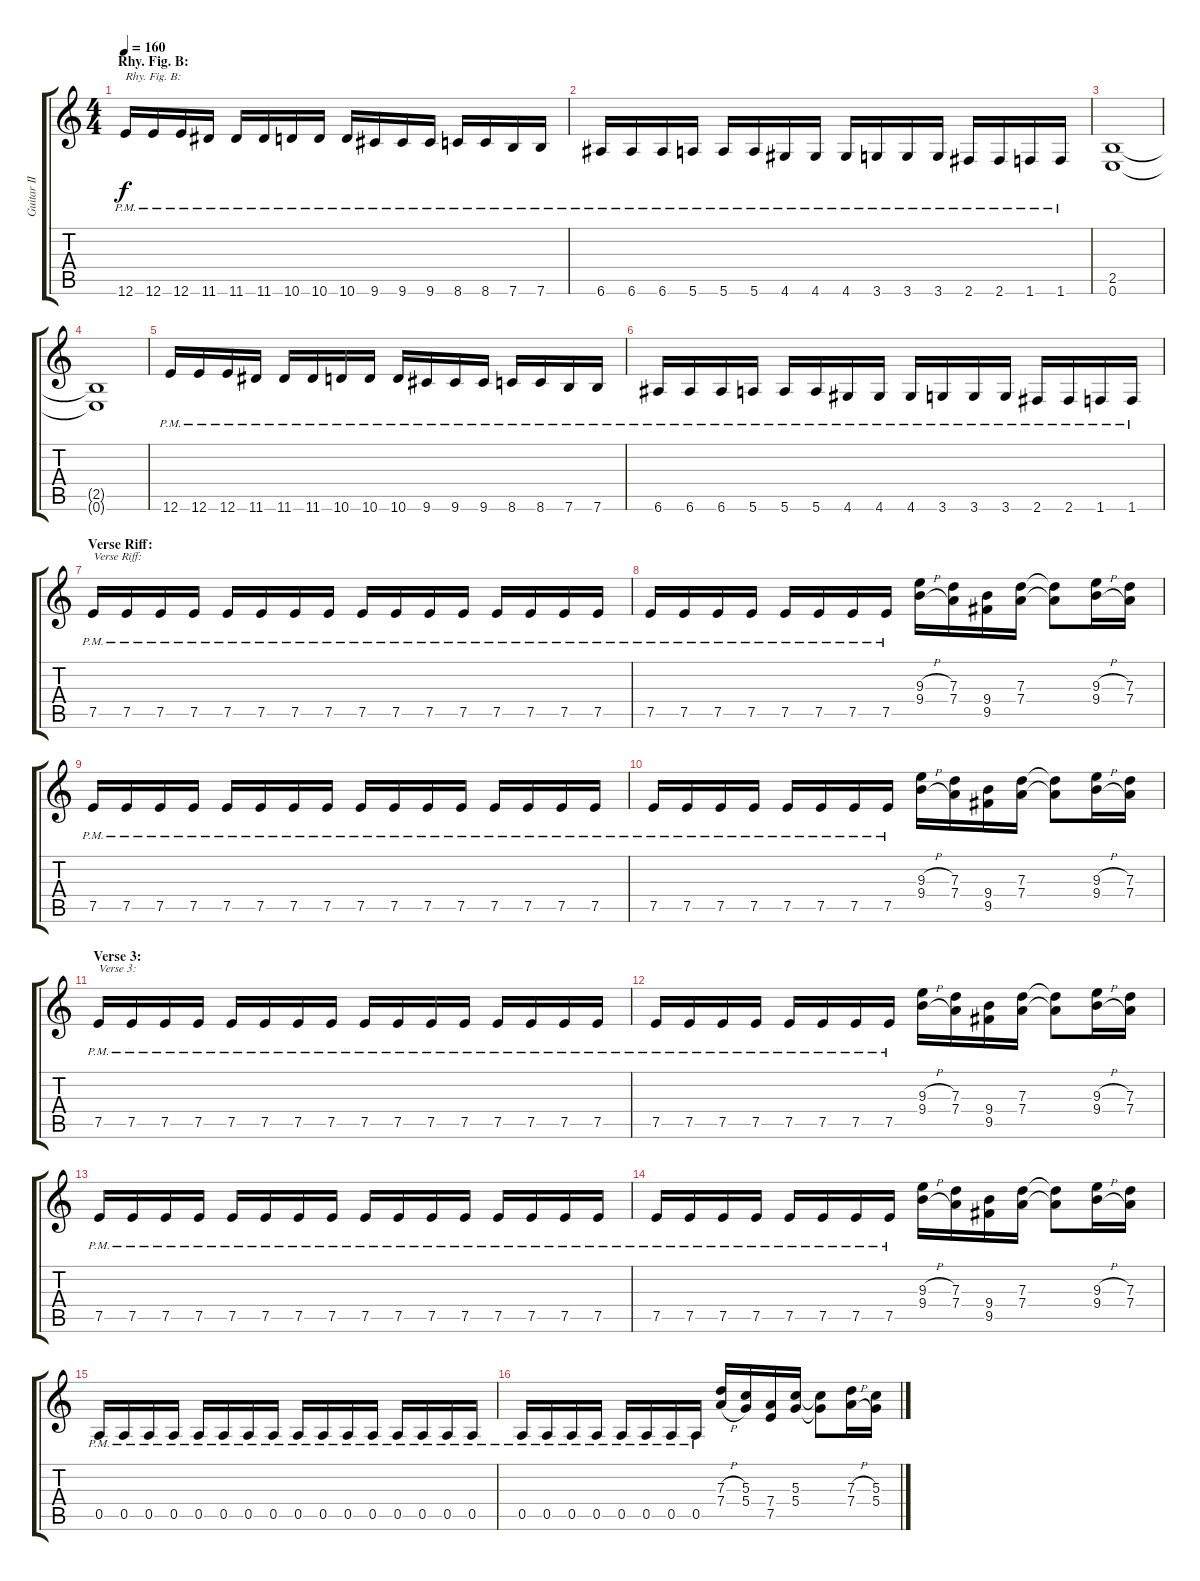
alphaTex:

\track ("Guitar II" "Guitar II") {instrument distortionguitar}
\staff {score tabs}
\tuning (E4 B3 G3 D3 A2 E2) {hide}
\ts (4 4)
\section ("" "Rhy. Fig. B:")
\tempo 160
\clef g2
\ks c
12.6{pm}.16{txt "Rhy. Fig. B:" dy f} 12.6{pm}.16 12.6{pm}.16 11.6{pm}.16 11.6{pm}.16 11.6{pm}.16 10.6{pm}.16 10.6{pm}.16 10.6{pm}.16 9.6{pm}.16 9.6{pm}.16 9.6{pm}.16 8.6{pm}.16 8.6{pm}.16 7.6{pm}.16 7.6{pm}.16 |
6.6{pm}.16 6.6{pm}.16 6.6{pm}.16 5.6{pm}.16 5.6{pm}.16 5.6{pm}.16 4.6{pm}.16 4.6{pm}.16 4.6{pm}.16 3.6{pm}.16 3.6{pm}.16 3.6{pm}.16 2.6{pm}.16 2.6{pm}.16 1.6{pm}.16 1.6{pm}.16 |
(2.5 0.6).1 |
(2.5{t} 0.6{t}).1 |
12.6{pm}.16 12.6{pm}.16 12.6{pm}.16 11.6{pm}.16 11.6{pm}.16 11.6{pm}.16 10.6{pm}.16 10.6{pm}.16 10.6{pm}.16 9.6{pm}.16 9.6{pm}.16 9.6{pm}.16 8.6{pm}.16 8.6{pm}.16 7.6{pm}.16 7.6{pm}.16 |
6.6{pm}.16 6.6{pm}.16 6.6{pm}.16 5.6{pm}.16 5.6{pm}.16 5.6{pm}.16 4.6{pm}.16 4.6{pm}.16 4.6{pm}.16 3.6{pm}.16 3.6{pm}.16 3.6{pm}.16 2.6{pm}.16 2.6{pm}.16 1.6{pm}.16 1.6{pm}.16 |
\section ("" "Verse Riff:")
7.5{pm}.16{txt "Verse Riff:"} 7.5{pm}.16 7.5{pm}.16 7.5{pm}.16 7.5{pm}.16 7.5{pm}.16 7.5{pm}.16 7.5{pm}.16 7.5{pm}.16 7.5{pm}.16 7.5{pm}.16 7.5{pm}.16 7.5{pm}.16 7.5{pm}.16 7.5{pm}.16 7.5{pm}.16 |
7.5{pm}.16 7.5{pm}.16 7.5{pm}.16 7.5{pm}.16 7.5{pm}.16 7.5{pm}.16 7.5{pm}.16 7.5{pm}.16 (9.3{h} 9.4{h}).16 (7.3 7.4).16 (9.4 9.5).16 (7.3 7.4).16 (7.3{t} 7.4{t}).8 (9.3{h} 9.4{h}).16 (7.3 7.4).16 |
7.5{pm}.16 7.5{pm}.16 7.5{pm}.16 7.5{pm}.16 7.5{pm}.16 7.5{pm}.16 7.5{pm}.16 7.5{pm}.16 7.5{pm}.16 7.5{pm}.16 7.5{pm}.16 7.5{pm}.16 7.5{pm}.16 7.5{pm}.16 7.5{pm}.16 7.5{pm}.16 |
7.5{pm}.16 7.5{pm}.16 7.5{pm}.16 7.5{pm}.16 7.5{pm}.16 7.5{pm}.16 7.5{pm}.16 7.5{pm}.16 (9.3{h} 9.4{h}).16 (7.3 7.4).16 (9.4 9.5).16 (7.3 7.4).16 (7.3{t} 7.4{t}).8 (9.3{h} 9.4{h}).16 (7.3 7.4).16 |
\section ("" "Verse 3:")
7.5{pm}.16{txt "Verse 3:"} 7.5{pm}.16 7.5{pm}.16 7.5{pm}.16 7.5{pm}.16 7.5{pm}.16 7.5{pm}.16 7.5{pm}.16 7.5{pm}.16 7.5{pm}.16 7.5{pm}.16 7.5{pm}.16 7.5{pm}.16 7.5{pm}.16 7.5{pm}.16 7.5{pm}.16 |
7.5{pm}.16 7.5{pm}.16 7.5{pm}.16 7.5{pm}.16 7.5{pm}.16 7.5{pm}.16 7.5{pm}.16 7.5{pm}.16 (9.3{h} 9.4{h}).16 (7.3 7.4).16 (9.4 9.5).16 (7.3 7.4).16 (7.3{t} 7.4{t}).8 (9.3{h} 9.4{h}).16 (7.3 7.4).16 |
7.5{pm}.16 7.5{pm}.16 7.5{pm}.16 7.5{pm}.16 7.5{pm}.16 7.5{pm}.16 7.5{pm}.16 7.5{pm}.16 7.5{pm}.16 7.5{pm}.16 7.5{pm}.16 7.5{pm}.16 7.5{pm}.16 7.5{pm}.16 7.5{pm}.16 7.5{pm}.16 |
7.5{pm}.16 7.5{pm}.16 7.5{pm}.16 7.5{pm}.16 7.5{pm}.16 7.5{pm}.16 7.5{pm}.16 7.5{pm}.16 (9.3{h} 9.4{h}).16 (7.3 7.4).16 (9.4 9.5).16 (7.3 7.4).16 (7.3{t} 7.4{t}).8 (9.3{h} 9.4{h}).16 (7.3 7.4).16 |
0.5{pm}.16 0.5{pm}.16 0.5{pm}.16 0.5{pm}.16 0.5{pm}.16 0.5{pm}.16 0.5{pm}.16 0.5{pm}.16 0.5{pm}.16 0.5{pm}.16 0.5{pm}.16 0.5{pm}.16 0.5{pm}.16 0.5{pm}.16 0.5{pm}.16 0.5{pm}.16 |
0.5{pm}.16 0.5{pm}.16 0.5{pm}.16 0.5{pm}.16 0.5{pm}.16 0.5{pm}.16 0.5{pm}.16 0.5{pm}.16 (7.3{h} 7.4{h}).16 (5.3 5.4).16 (7.4 7.5).16 (5.3 5.4).16 (5.3{t} 5.4{t}).8 (7.3{h} 7.4{h}).16 (5.3 5.4).16
